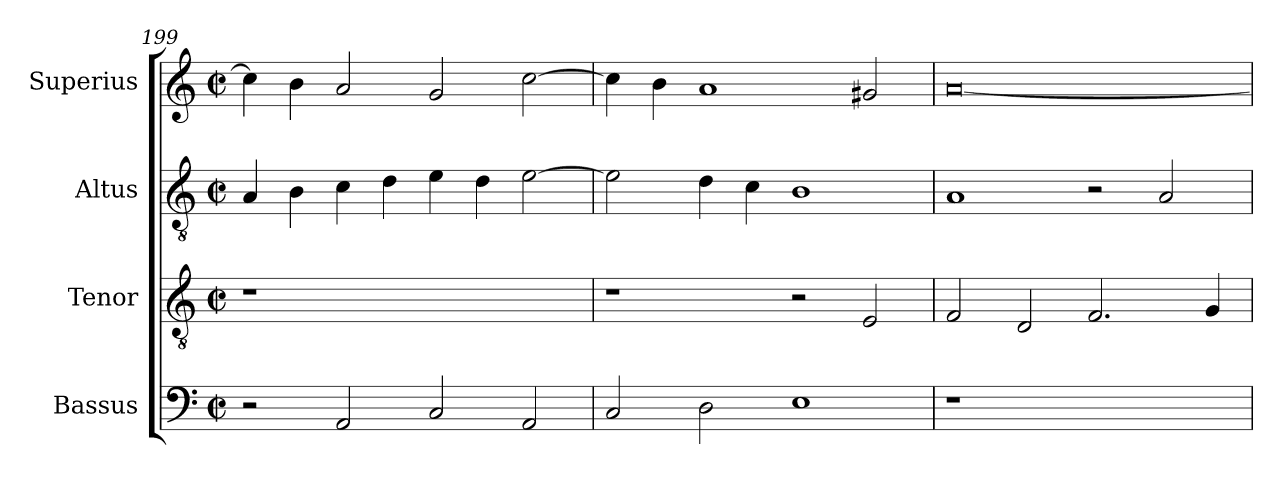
**kern	**kern	**kern	**kern
*part4	*part3	*part2	*part1
*staff4	*staff3	*staff2	*staff1
*I"Bassus	*I"Tenor	*I"Altus	*I"Superius
*I'B.	*I'T.	*	*I'S.
*clefF4	*clefGv2	*clefGv2	*clefG2
*	*ITrd7c12	*ITrd7c12	*
*k[]	*k[]	*k[]	*k[]
*C:	*C:	*C:	*C:
*M2/2	*M2/2	*M2/2	*M2/2
*met(c|)	*met(c|)	*met(c|)	*met(c|)
=199	=199	=199	=199
!	!LO:N:vis=1	!	!
2r	1r	4AAi/	4cci\]
.	.	4BBi\	4bi\
2AAi/	.	4Ci\	2ai/
.	.	4Di\	.
2Ci/	1ryy	4Ei\	2gi/
.	.	4Di\	.
2AAi/	.	[>2Ei\	[>2cci\
=200	=200	=200	=200
2Ci/	1r	2Ei\]	4cci\]
.	.	.	4bi\
2Di\	.	4Di\	1ai
.	.	4Ci\	.
1Ei	2r	1BBi	.
.	2EEi/	.	2g#Xi/
!!LO:LB:g=z
=201	=201	=201	=201
!LO:N:vis=1	!	!	!
1r	2FFi/	1AAi	[<0ai
.	2DDi/	.	.
1ryy	2.FFi/	2r	.
.	.	2AAi/	.
.	4GGi/	.	.
=	=	=	=
*-	*-	*-	*-
